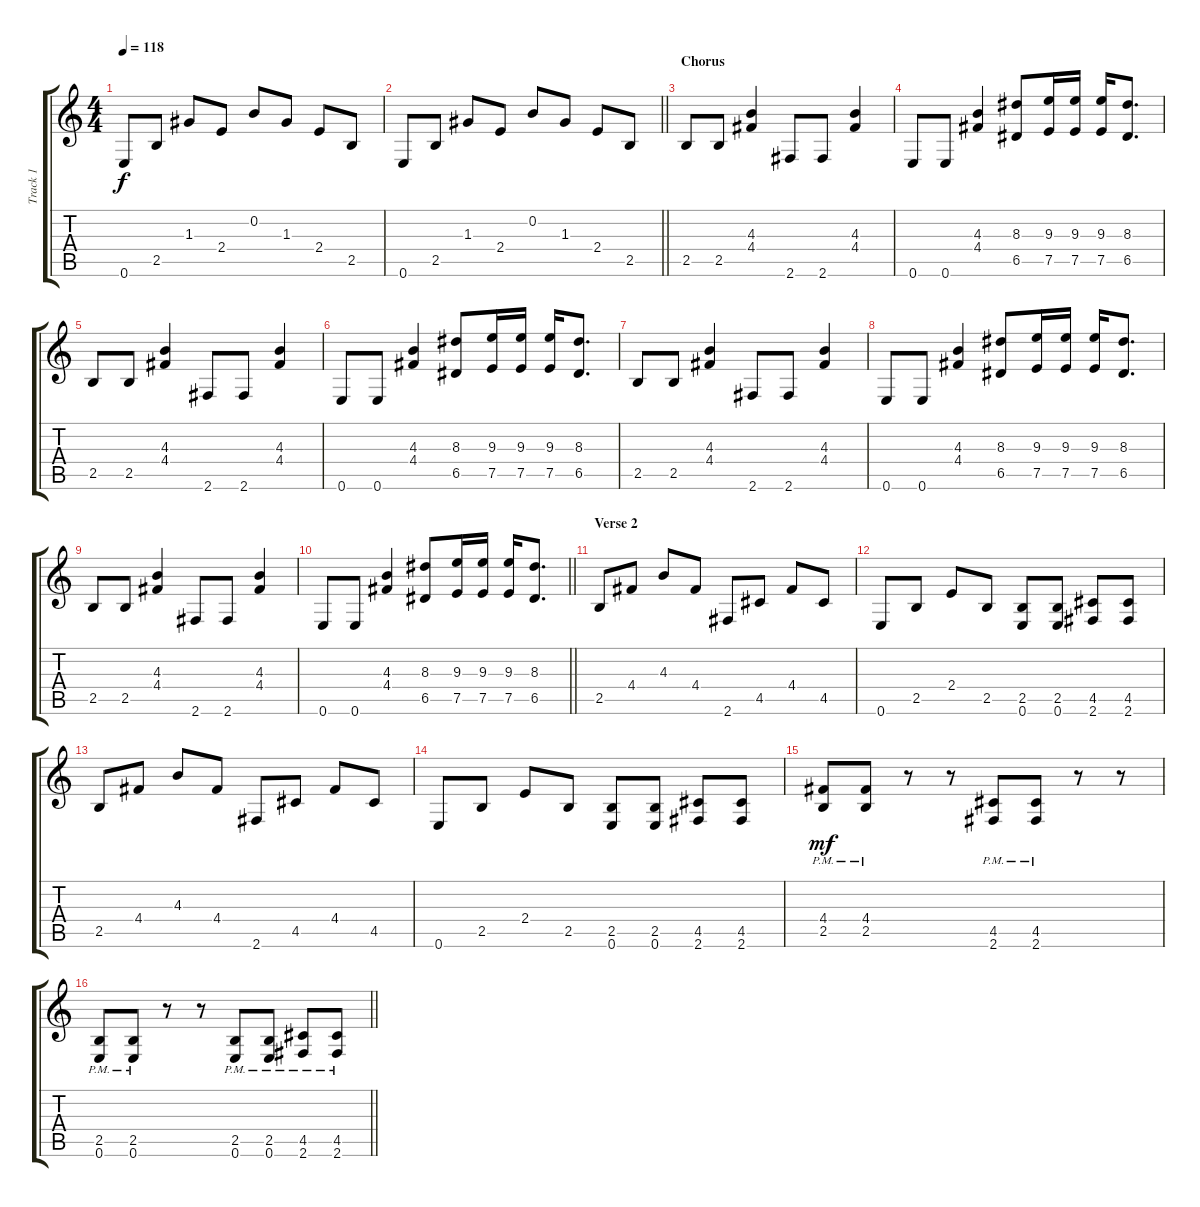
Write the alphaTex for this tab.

\track ("Track 1" "Track 1") {instrument distortionguitar}
\staff {score tabs}
\tuning (E4 B3 G3 D3 A2 E2) {hide}
\ts (4 4)
\tempo 118
\clef g2
\ks c
0.6.8{dy f} 2.5.8 1.3.8 2.4.8 0.2.8 1.3.8 2.4.8 2.5.8 |
\barLineRight lightlight
0.6.8 2.5.8 1.3.8 2.4.8 0.2.8 1.3.8 2.4.8 2.5.8 |
\section ("" "Chorus")
2.5.8 2.5.8 (4.3 4.4).4 2.6.8 2.6.8 (4.3 4.4).4 |
0.6.8 0.6.8 (4.3 4.4).4 (8.3 6.5).8 (9.3 7.5).16 (9.3 7.5).16 (9.3 7.5).16 (8.3 6.5).8{d} |
2.5.8 2.5.8 (4.3 4.4).4 2.6.8 2.6.8 (4.3 4.4).4 |
0.6.8 0.6.8 (4.3 4.4).4 (8.3 6.5).8 (9.3 7.5).16 (9.3 7.5).16 (9.3 7.5).16 (8.3 6.5).8{d} |
2.5.8 2.5.8 (4.3 4.4).4 2.6.8 2.6.8 (4.3 4.4).4 |
0.6.8 0.6.8 (4.3 4.4).4 (8.3 6.5).8 (9.3 7.5).16 (9.3 7.5).16 (9.3 7.5).16 (8.3 6.5).8{d} |
2.5.8 2.5.8 (4.3 4.4).4 2.6.8 2.6.8 (4.3 4.4).4 |
\barLineRight lightlight
0.6.8 0.6.8 (4.3 4.4).4 (8.3 6.5).8 (9.3 7.5).16 (9.3 7.5).16 (9.3 7.5).16 (8.3 6.5).8{d} |
\section ("" "Verse 2")
2.5.8{instrument electricguitarmuted} 4.4.8 4.3.8 4.4.8 2.6.8 4.5.8 4.4.8 4.5.8 |
0.6.8 2.5.8 2.4.8 2.5.8 (2.5 0.6).8 (2.5 0.6).8 (4.5 2.6).8 (4.5 2.6).8 |
2.5.8 4.4.8 4.3.8 4.4.8 2.6.8 4.5.8 4.4.8 4.5.8 |
0.6.8 2.5.8 2.4.8 2.5.8 (2.5 0.6).8 (2.5 0.6).8 (4.5 2.6).8 (4.5 2.6).8 |
(4.4{pm} 2.5{pm}).8{dy mf instrument electricguitarmuted} (4.4{pm} 2.5{pm}).8 r.8 r.8 (4.5{pm} 2.6{pm}).8 (4.5{pm} 2.6{pm}).8 r.8 r.8 |
\barLineRight lightlight
(2.5{pm} 0.6{pm}).8 (2.5{pm} 0.6{pm}).8 r.8 r.8 (2.5{pm} 0.6{pm}).8 (2.5{pm} 0.6{pm}).8 (4.5{pm} 2.6{pm}).8 (4.5{pm} 2.6{pm}).8
